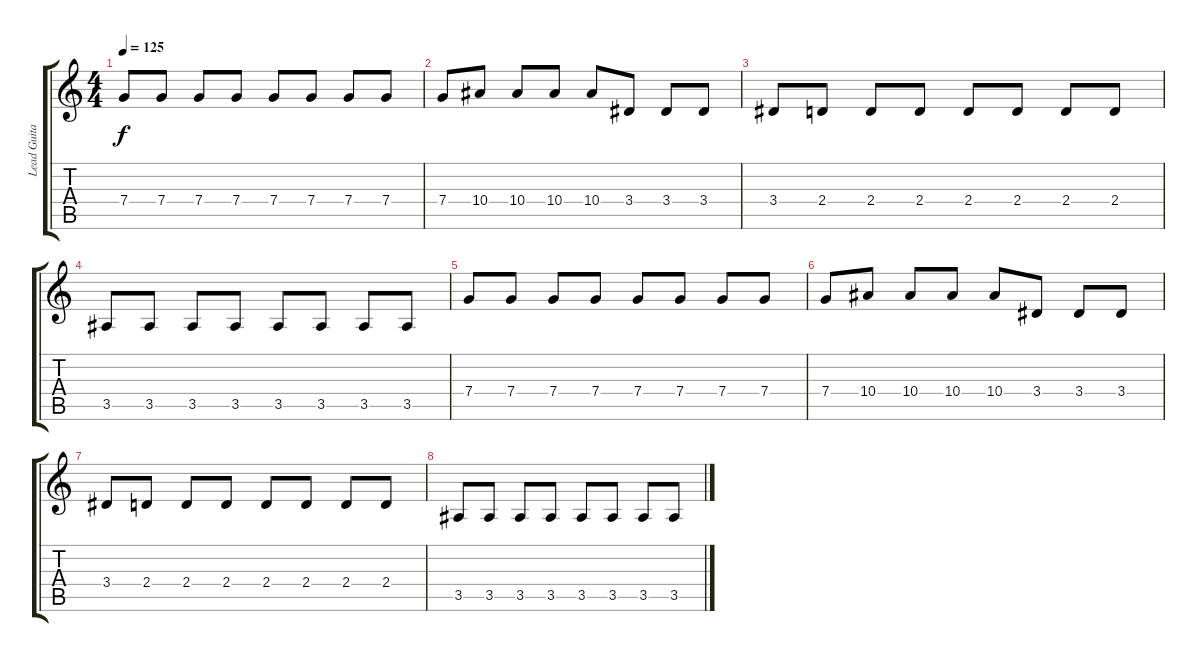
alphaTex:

\track ("Lead Guitar" "Lead Guita") {instrument distortionguitar}
\staff {score tabs}
\tuning (D4 A3 F3 C3 G2 D2) {hide}
\ts (4 4)
\tempo 125
\clef g2
\ks c
7.4.8{dy f} 7.4.8 7.4.8 7.4.8 7.4.8 7.4.8 7.4.8 7.4.8 |
7.4.8 10.4.8 10.4.8 10.4.8 10.4.8 3.4.8 3.4.8 3.4.8 |
3.4.8 2.4.8 2.4.8 2.4.8 2.4.8 2.4.8 2.4.8 2.4.8 |
3.5.8 3.5.8 3.5.8 3.5.8 3.5.8 3.5.8 3.5.8 3.5.8 |
7.4.8 7.4.8 7.4.8 7.4.8 7.4.8 7.4.8 7.4.8 7.4.8 |
7.4.8 10.4.8 10.4.8 10.4.8 10.4.8 3.4.8 3.4.8 3.4.8 |
3.4.8 2.4.8 2.4.8 2.4.8 2.4.8 2.4.8 2.4.8 2.4.8 |
3.5.8 3.5.8 3.5.8 3.5.8 3.5.8 3.5.8 3.5.8 3.5.8
